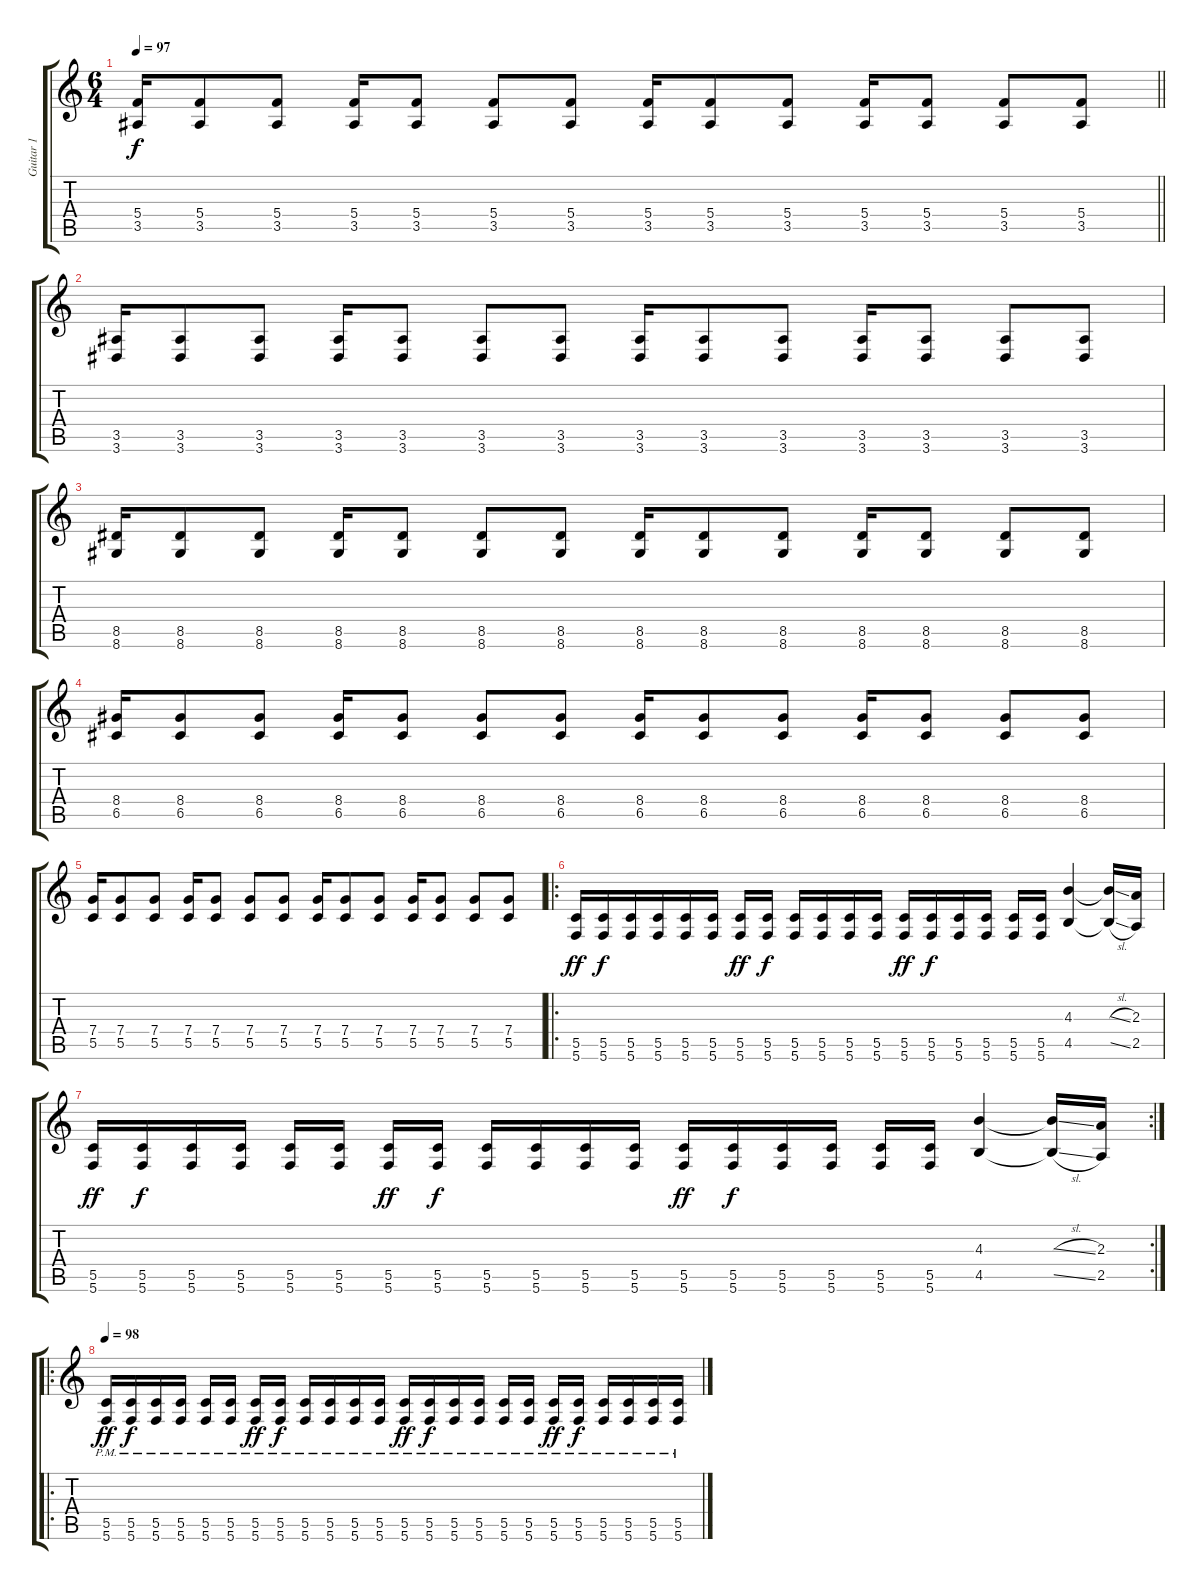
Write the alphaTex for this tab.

\track ("Guitar 1" "Guitar 1") {instrument distortionguitar}
\staff {score tabs}
\tuning (E4 C4 G3 C3 G2 C2) {hide}
\ts (6 4)
\tempo 97
\clef g2
\barLineRight lightlight
\ks c
(5.4 3.5).16{dy f} (5.4 3.5).8 (5.4 3.5).8 (5.4 3.5).16 (5.4 3.5).8 (5.4 3.5).8 (5.4 3.5).8 (5.4 3.5).16 (5.4 3.5).8 (5.4 3.5).8 (5.4 3.5).16 (5.4 3.5).8 (5.4 3.5).8 (5.4 3.5).8 |
(3.5 3.6).16 (3.5 3.6).8 (3.5 3.6).8 (3.5 3.6).16 (3.5 3.6).8 (3.5 3.6).8 (3.5 3.6).8 (3.5 3.6).16 (3.5 3.6).8 (3.5 3.6).8 (3.5 3.6).16 (3.5 3.6).8 (3.5 3.6).8 (3.5 3.6).8 |
(8.5 8.6).16 (8.5 8.6).8 (8.5 8.6).8 (8.5 8.6).16 (8.5 8.6).8 (8.5 8.6).8 (8.5 8.6).8 (8.5 8.6).16 (8.5 8.6).8 (8.5 8.6).8 (8.5 8.6).16 (8.5 8.6).8 (8.5 8.6).8 (8.5 8.6).8 |
(8.4 6.5).16 (8.4 6.5).8 (8.4 6.5).8 (8.4 6.5).16 (8.4 6.5).8 (8.4 6.5).8 (8.4 6.5).8 (8.4 6.5).16 (8.4 6.5).8 (8.4 6.5).8 (8.4 6.5).16 (8.4 6.5).8 (8.4 6.5).8 (8.4 6.5).8 |
(7.4 5.5).16 (7.4 5.5).8 (7.4 5.5).8 (7.4 5.5).16 (7.4 5.5).8 (7.4 5.5).8 (7.4 5.5).8 (7.4 5.5).16 (7.4 5.5).8 (7.4 5.5).8 (7.4 5.5).16 (7.4 5.5).8 (7.4 5.5).8 (7.4 5.5).8 |
\ro
(5.5 5.6).16{dy ff beam merge} (5.5 5.6).16{dy f beam merge} (5.5 5.6).16{beam merge} (5.5 5.6).16{beam merge} (5.5 5.6).16{beam merge} (5.5 5.6).16{beam split} (5.5 5.6).16{dy ff} (5.5 5.6).16{dy f} (5.5 5.6).16 (5.5 5.6).16 (5.5 5.6).16 (5.5 5.6).16 (5.5 5.6).16{dy ff} (5.5 5.6).16{dy f} (5.5 5.6).16 (5.5 5.6).16 (5.5 5.6).16 (5.5 5.6).16 (4.3 4.5).4 (4.3{sl t} 4.5{sl t}).16 (2.3 2.5).16 |
\rc 2
(5.5 5.6).16{dy ff} (5.5 5.6).16{dy f} (5.5 5.6).16 (5.5 5.6).16 (5.5 5.6).16 (5.5 5.6).16{beam split} (5.5 5.6).16{dy ff} (5.5 5.6).16{dy f} (5.5 5.6).16 (5.5 5.6).16 (5.5 5.6).16 (5.5 5.6).16 (5.5 5.6).16{dy ff} (5.5 5.6).16{dy f} (5.5 5.6).16 (5.5 5.6).16 (5.5 5.6).16 (5.5 5.6).16 (4.3 4.5).4 (4.3{sl t} 4.5{sl t}).16 (2.3 2.5).16 |
\ro
\tempo 98
(5.5{pm} 5.6{pm}).16{dy ff} (5.5{pm} 5.6{pm}).16{dy f} (5.5{pm} 5.6{pm}).16 (5.5{pm} 5.6{pm}).16 (5.5{pm} 5.6{pm}).16 (5.5{pm} 5.6{pm}).16{beam split} (5.5{pm} 5.6{pm}).16{dy ff} (5.5{pm} 5.6{pm}).16{dy f} (5.5{pm} 5.6{pm}).16 (5.5{pm} 5.6{pm}).16 (5.5{pm} 5.6{pm}).16 (5.5{pm} 5.6{pm}).16 (5.5{pm} 5.6{pm}).16{dy ff} (5.5{pm} 5.6{pm}).16{dy f} (5.5{pm} 5.6{pm}).16 (5.5{pm} 5.6{pm}).16 (5.5{pm} 5.6{pm}).16 (5.5{pm} 5.6{pm}).16{beam split} (5.5{pm} 5.6{pm}).16{dy ff} (5.5{pm} 5.6{pm}).16{dy f} (5.5{pm} 5.6{pm}).16 (5.5{pm} 5.6{pm}).16 (5.5{pm} 5.6{pm}).16 (5.5{pm} 5.6{pm}).16
